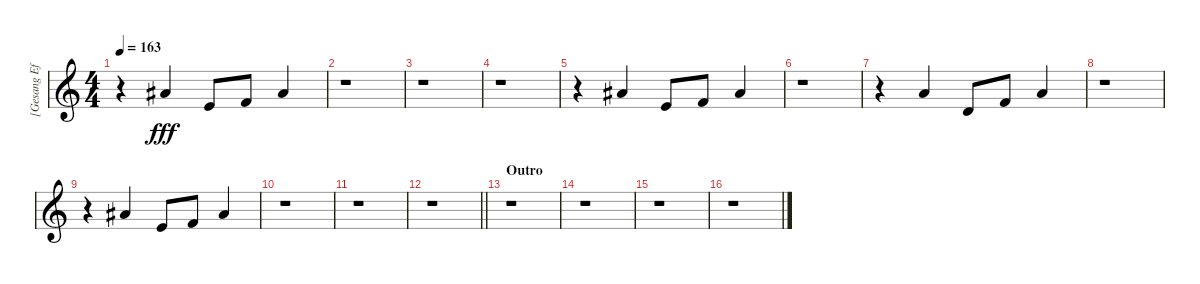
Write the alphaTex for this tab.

\track ("[Gesang Effekt]" "[Gesang Ef") {instrument altosax}
\staff {score}
\tuning (E4 B3 G3 D3 A2 E2) {hide}
\ts (4 4)
\tempo 163
\clef g2
\ks c
r.4{dy fff} 6.1.4 5.2.8 6.2.8 6.1.4 |
r.1 |
r.1 |
r.1 |
r.4 6.1.4 5.2.8 6.2.8 6.1.4 |
r.1 |
r.4 5.1.4 3.2.8 6.2.8 5.1.4 |
r.1 |
r.4 6.1.4 5.2.8 6.2.8 6.1.4 |
r.1 |
r.1 |
\barLineRight lightlight
r.1 |
\section ("" "Outro")
r.1 |
r.1 |
r.1 |
r.1
